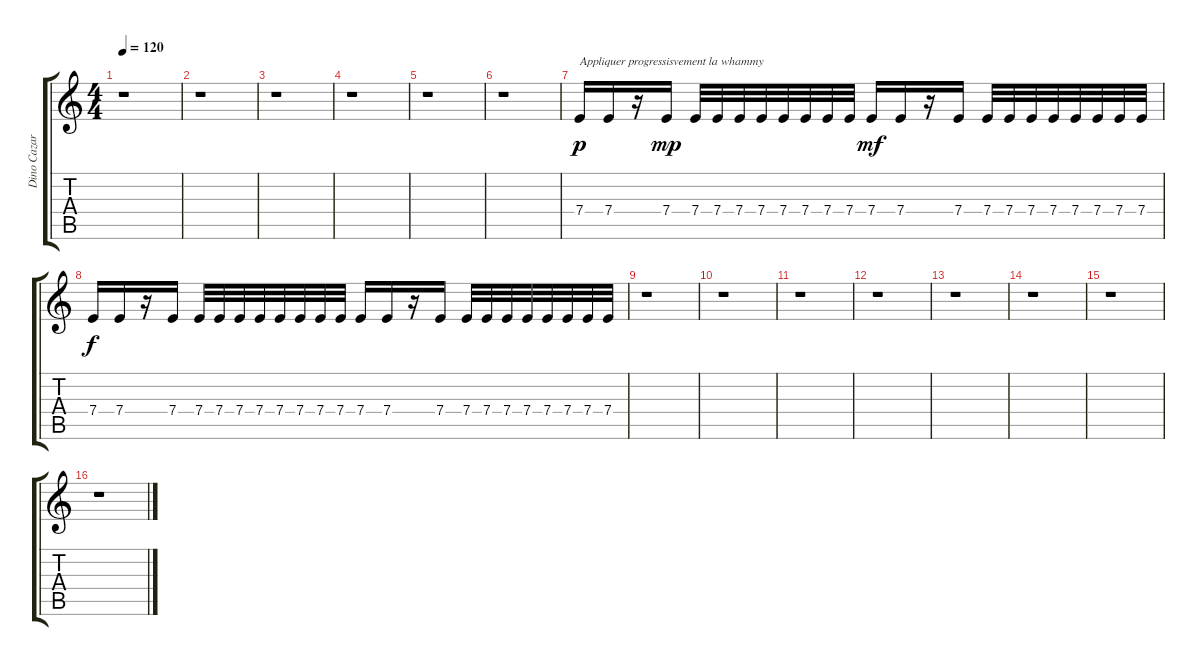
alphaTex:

\track ("Dino Cazares" "Dino Cazar") {instrument distortionguitar}
\staff {score tabs}
\tuning (B3 G3 D3 A2 E2 B1) {hide}
\ts (4 4)
\tempo 120
\clef g2
\ks c
r.1{dy f} |
r.1 |
r.1 |
r.1 |
r.1 |
r.1 |
7.4.16{txt "Appliquer progressisvement la whammy" dy p volume 8 instrument oboe} 7.4.16 r.16 7.4.16{dy mp} 7.4.32 7.4.32 7.4.32 7.4.32 7.4.32 7.4.32 7.4.32 7.4.32 7.4.16{dy mf} 7.4.16 r.16 7.4.16 7.4.32 7.4.32 7.4.32 7.4.32 7.4.32 7.4.32 7.4.32 7.4.32 |
7.4.16{dy f} 7.4.16 r.16 7.4.16 7.4.32 7.4.32 7.4.32 7.4.32 7.4.32 7.4.32 7.4.32 7.4.32 7.4.16 7.4.16 r.16 7.4.16 7.4.32 7.4.32 7.4.32 7.4.32 7.4.32 7.4.32 7.4.32 7.4.32 |
r.1 |
r.1 |
r.1 |
r.1 |
r.1 |
r.1 |
r.1 |
r.1
